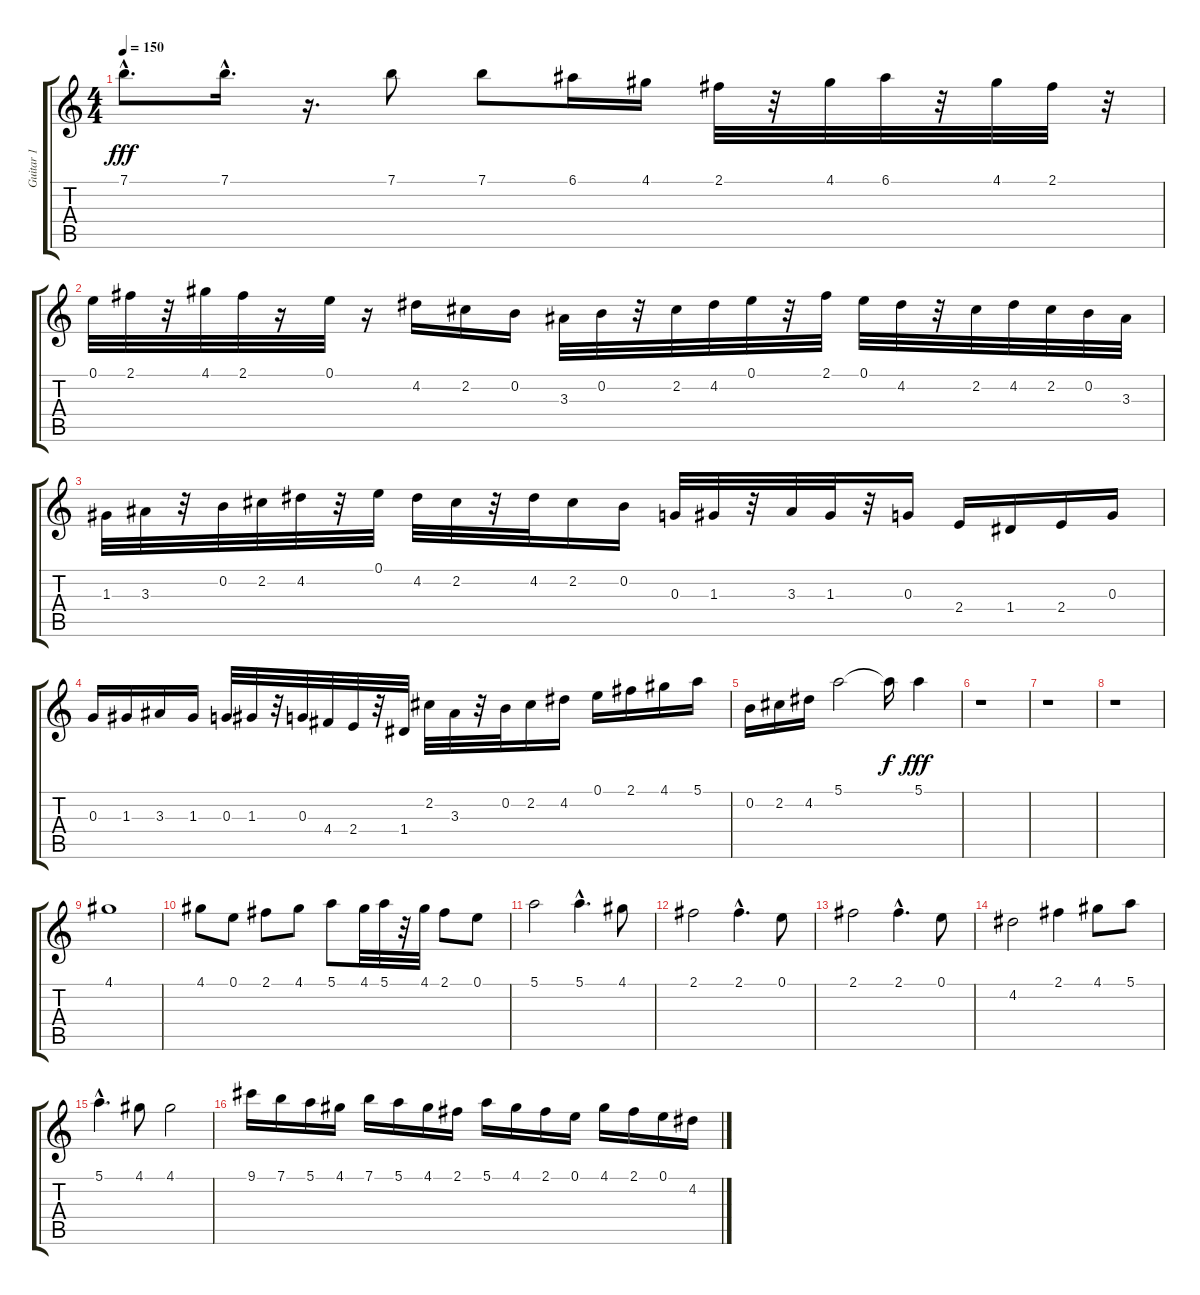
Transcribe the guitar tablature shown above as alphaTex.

\track ("Guitar 1" "Guitar 1") {instrument distortionguitar}
\staff {score tabs}
\tuning (E4 B3 G3 D3 A2 E2) {hide}
\ts (4 4)
\tempo 150
\clef g2
\ks c
7.1{hac}.8{d dy fff} 7.1{hac}.16{d} r.16{d} 7.1.8 7.1.8 6.1.16 4.1.16 2.1.32 r.32 4.1.32 6.1.32 r.32 4.1.32 2.1.32 r.32 |
0.1.32 2.1.32 r.32 4.1.32 2.1.32 r.16 0.1.32 r.16 4.2.16 2.2.16 0.2.16 3.3.32 0.2.32 r.32 2.2.32 4.2.32 0.1.32 r.32 2.1.32 0.1.32 4.2.32 r.32 2.2.32 4.2.32 2.2.32 0.2.32 3.3.32 |
1.3.32 3.3.32 r.32 0.2.32 2.2.32 4.2.32 r.32 0.1.32 4.2.32 2.2.32 r.32 4.2.32 2.2.16 0.2.16 0.3.32 1.3.32 r.32 3.3.32 1.3.32 r.32 0.3.16 2.4.16 1.4.16 2.4.16 0.3.16 |
0.3.16 1.3.16 3.3.16 1.3.16 0.3.32 1.3.32 r.32 0.3.32 4.4.32 2.4.32 r.32 1.4.32 2.2.32 3.3.32 r.32 0.2.32 2.2.16 4.2.16 0.1.16 2.1.16 4.1.16 5.1.16 |
0.2.16 2.2.16 4.2.16 5.1.2 5.1{t}.16{dy f} 5.1.4{dy fff} |
r.1 |
r.1 |
r.1 |
4.1.1 |
4.1.8 0.1.8 2.1.8 4.1.8 5.1.8 4.1.32 5.1.32 r.32 4.1.32 2.1.8 0.1.8 |
5.1.2 5.1{hac}.4{d} 4.1.8 |
2.1.2 2.1{hac}.4{d} 0.1.8 |
2.1.2 2.1{hac}.4{d} 0.1.8 |
4.2.2 2.1.4 4.1.8 5.1.8 |
5.1{hac}.4{d} 4.1.8 4.1.2 |
9.1.16 7.1.16 5.1.16 4.1.16 7.1.16 5.1.16 4.1.16 2.1.16 5.1.16 4.1.16 2.1.16 0.1.16 4.1.16 2.1.16 0.1.16 4.2.16
